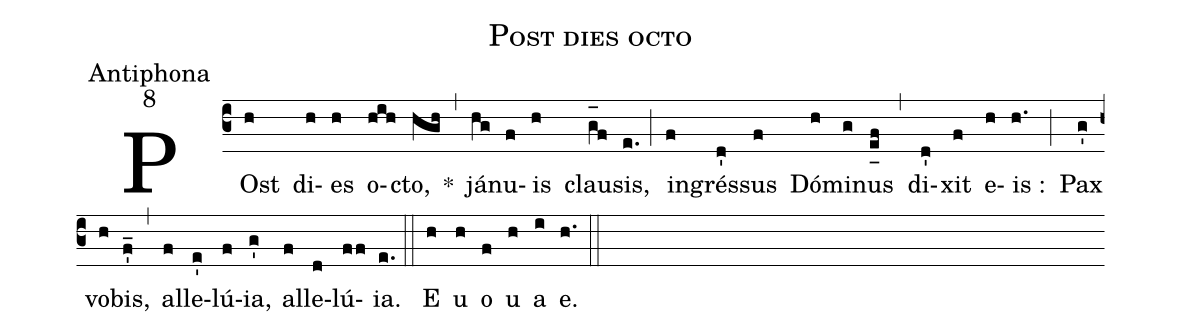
name:Post dies octo;
office-part:Antiphona;
mode:8;
%%
(c3) POst(h) di(h)es(h) o(hih)cto,(hgh) *(,) já(hg)nu(f)is(h) clau(g_[oh:h]f)sis,(e.) (;) in(f)grés(d')sus(f) Dó(h)mi(g)nus(e_[uh:l]f) (,) di(d')xit(f) e(h)is :(h.) (;) Pax(g') vo(h)bis,(f'_) (,) al(f)le(e')lú(f){ia},(g') al(f)le(d)lú(ff){ia}.(e.) (::) <eu>E(h) u(h) o(f) u(h) a(i) e.</eu>(h.) (::)
